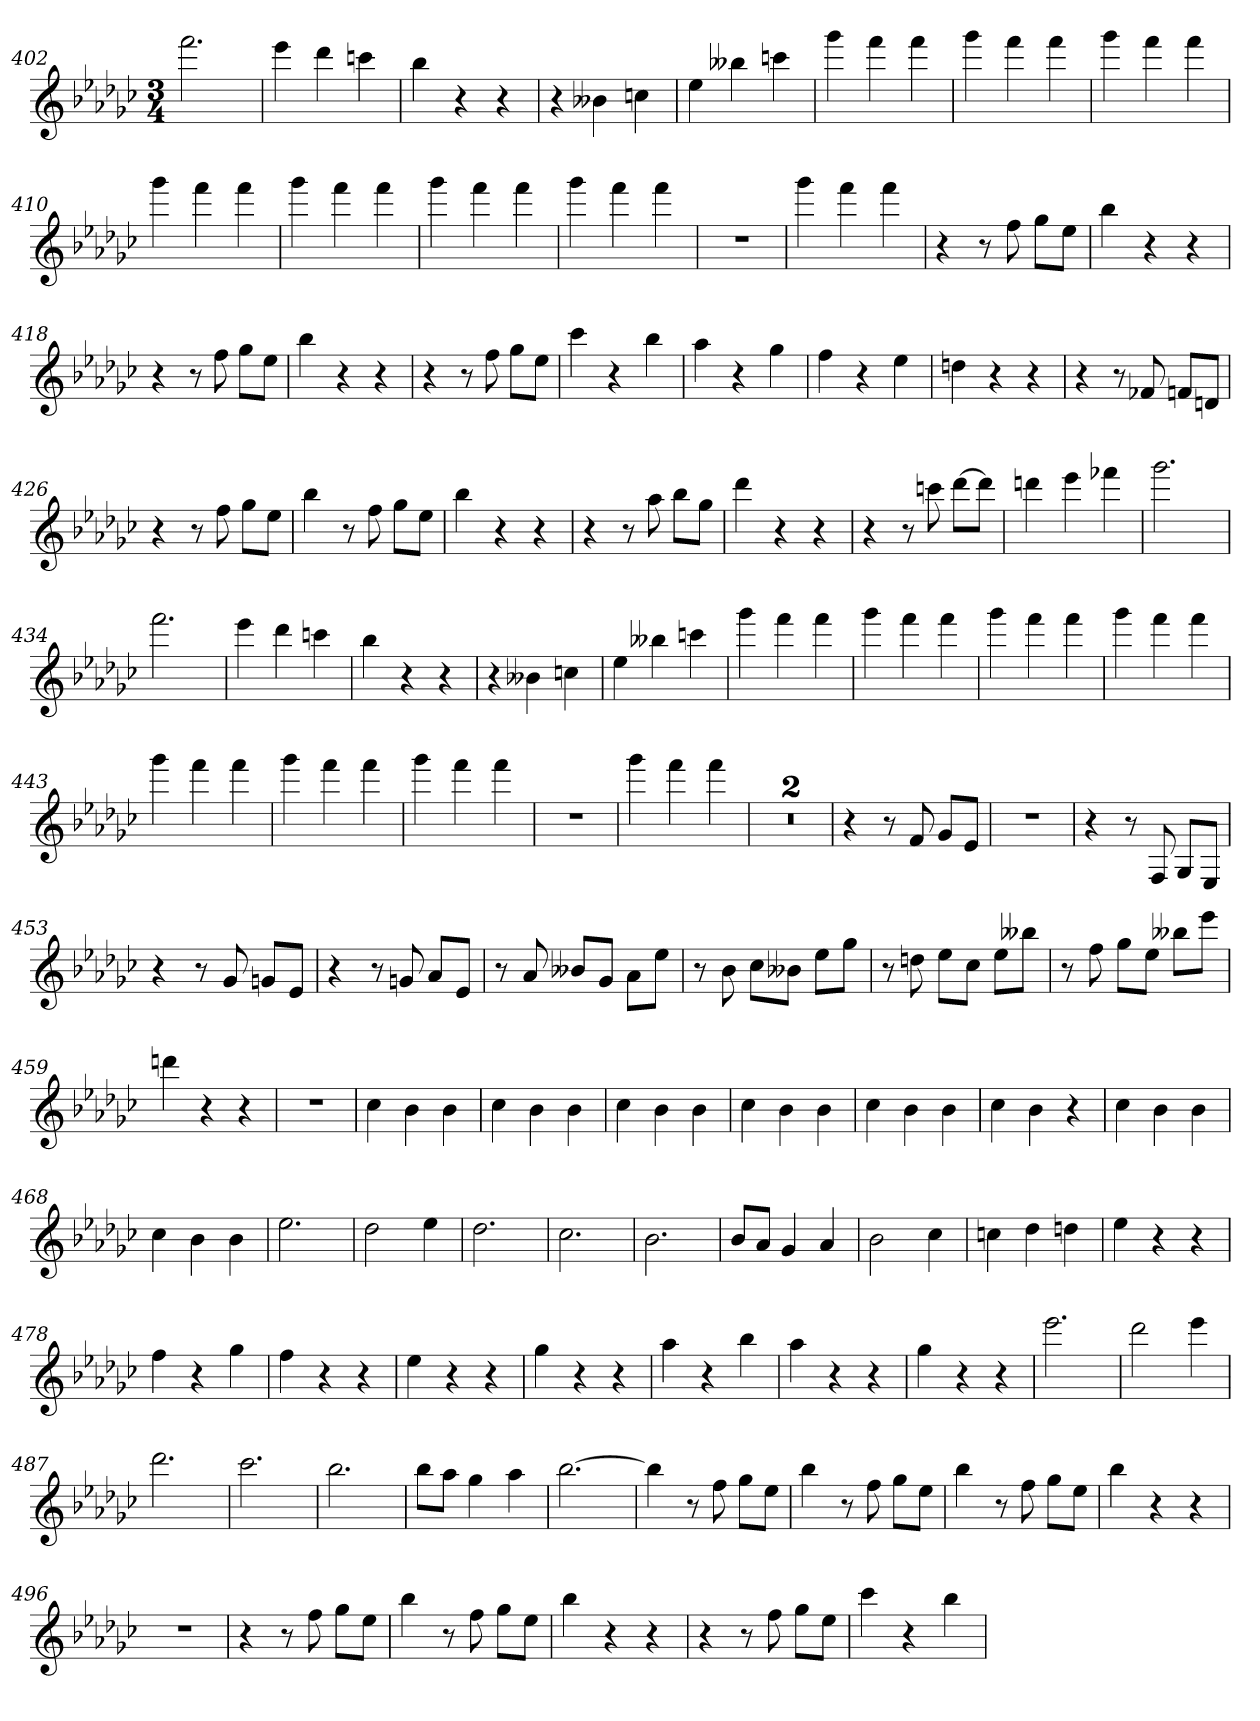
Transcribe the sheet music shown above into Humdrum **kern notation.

**kern
*part1
*staff1
*clefG2
*k[b-e-a-d-g-c-]
*G-:
*M3/4
=402
2.fff
=403
4eee-
4ddd-
4cccn
=404
4bb-
4r
4r
=405
4r
4b--X
4ccn
=406
4ee-
4bb--X
4cccn
=407
4ggg-
4fff
4fff
=408
4ggg-
4fff
4fff
=409
4ggg-
4fff
4fff
=410
4ggg-
4fff
4fff
=411
4ggg-
4fff
4fff
=412
4ggg-
4fff
4fff
=413
4ggg-
4fff
4fff
=414
2.r
=415
4ggg-
4fff
4fff
=416
4r
8r
8ff
8gg-\L
8ee-\J
=417
4bb-
4r
4r
=418
4r
8r
8ff
8gg-\L
8ee-\J
=419
4bb-
4r
4r
=420
4r
8r
8ff
8gg-\L
8ee-\J
=421
4ccc-
4r
4bb-
=422
4aa-
4r
4gg-
=423
4ff
4r
4ee-
=424
4ddn
4r
4r
=425
4r
8r
8f-X
8fn/L
8dn/J
=426
4r
8r
8ff
8gg-\L
8ee-\J
=427
4bb-
8r
8ff
8gg-\L
8ee-\J
=428
4bb-
4r
4r
=429
4r
8r
8aa-
8bb-\L
8gg-\J
=430
4ddd-
4r
4r
=431
4r
8r
8cccn
[8ddd-\L
8ddd-\J]
=432
4dddn
4eee-
4fff-X
=433
2.ggg-
=434
2.fff
=435
4eee-
4ddd-
4cccn
=436
4bb-
4r
4r
=437
4r
4b--X
4ccn
=438
4ee-
4bb--X
4cccn
=439
4ggg-
4fff
4fff
=440
4ggg-
4fff
4fff
=441
4ggg-
4fff
4fff
=442
4ggg-
4fff
4fff
=443
4ggg-
4fff
4fff
=444
4ggg-
4fff
4fff
=445
4ggg-
4fff
4fff
=446
2.r
=447
4ggg-
4fff
4fff
=448
2.r
=449
2.r
=450
4r
8r
8f
8g-/L
8e-/J
=451
2.r
=452
4r
8r
8F
8G-/L
8E-/J
=453
4r
8r
8g-
8gn/L
8e-/J
=454
4r
8r
8gn
8a-/L
8e-/J
=455
8r
8a-
8b--X/L
8g-/J
8a-\L
8ee-\J
=456
8r
8b-
8cc-\L
8b--X\J
8ee-\L
8gg-\J
=457
8r
8ddn
8ee-\L
8cc-\J
8ee-\L
8bb--X\J
=458
8r
8ff
8gg-\L
8ee-\J
8bb--X\L
8eee-\J
=459
4dddn
4r
4r
=460
2.r
=461
4cc-
4b-
4b-
=462
4cc-
4b-
4b-
=463
4cc-
4b-
4b-
=464
4cc-
4b-
4b-
=465
4cc-
4b-
4b-
=466
4cc-
4b-
4r
=467
4cc-
4b-
4b-
=468
4cc-
4b-
4b-
=469
2.ee-
=470
2dd-
4ee-
=471
2.dd-
=472
2.cc-
=473
2.b-
=474
8b-/L
8a-/J
4g-
4a-
=475
2b-
4cc-
=476
4ccn
4dd-
4ddn
=477
4ee-
4r
4r
=478
4ff
4r
4gg-
=479
4ff
4r
4r
=480
4ee-
4r
4r
=481
4gg-
4r
4r
=482
4aa-
4r
4bb-
=483
4aa-
4r
4r
=484
4gg-
4r
4r
=485
2.eee-
=486
2ddd-
4eee-
=487
2.ddd-
=488
2.ccc-
=489
2.bb-
=490
8bb-\L
8aa-\J
4gg-
4aa-
=491
[2.bb-
=492
4bb-]
8r
8ff
8gg-\L
8ee-\J
=493
4bb-
8r
8ff
8gg-\L
8ee-\J
=494
4bb-
8r
8ff
8gg-\L
8ee-\J
=495
4bb-
4r
4r
=496
2.r
=497
4r
8r
8ff
8gg-\L
8ee-\J
=498
4bb-
8r
8ff
8gg-\L
8ee-\J
=499
4bb-
4r
4r
=500
4r
8r
8ff
8gg-\L
8ee-\J
=501
4ccc-
4r
4bb-
=
*-
